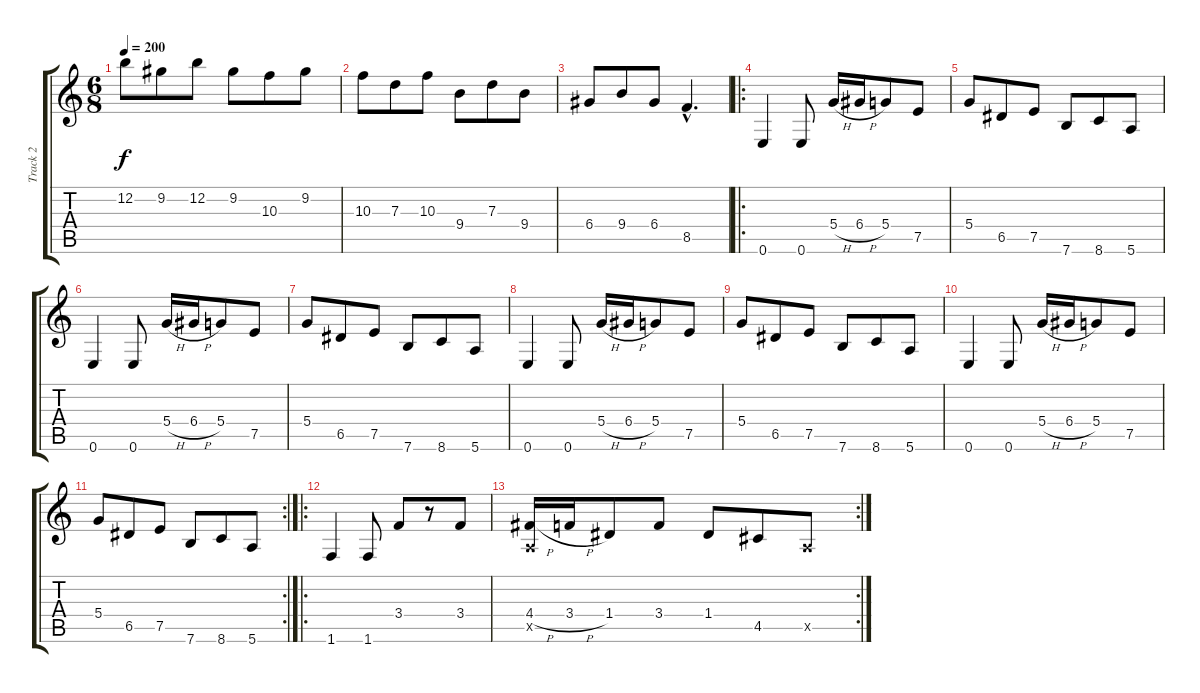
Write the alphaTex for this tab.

\track ("Track 2" "Track 2") {instrument distortionguitar}
\staff {score tabs}
\tuning (E4 B3 G3 D3 A2 E2) {hide}
\ts (6 8)
\tempo 200
\clef g2
\ks c
12.2.8{dy f} 9.2.8 12.2.8 9.2.8 10.3.8 9.2.8 |
10.3.8 7.3.8 10.3.8 9.4.8 7.3.8 9.4.8 |
6.4.8 9.4.8 6.4.8 8.5{hac}.4{d} |
\ro
0.6.4 0.6.8 5.4{h}.16 6.4{h}.16 5.4.8 7.5.8 |
5.4.8 6.5.8 7.5.8 7.6.8 8.6.8 5.6.8 |
0.6.4 0.6.8 5.4{h}.16 6.4{h}.16 5.4.8 7.5.8 |
5.4.8 6.5.8 7.5.8 7.6.8 8.6.8 5.6.8 |
0.6.4 0.6.8 5.4{h}.16 6.4{h}.16 5.4.8 7.5.8 |
5.4.8 6.5.8 7.5.8 7.6.8 8.6.8 5.6.8 |
0.6.4 0.6.8 5.4{h}.16 6.4{h}.16 5.4.8 7.5.8 |
\rc 2
5.4.8 6.5.8 7.5.8 7.6.8 8.6.8 5.6.8 |
\ro
1.6.4 1.6.8 3.4.8 r.8 3.4.8 |
\rc 2
(4.4{h} 0.5{x}).16 3.4{h}.16 1.4.8 3.4.8 1.4.8 4.5.8 0.5{x}.8
